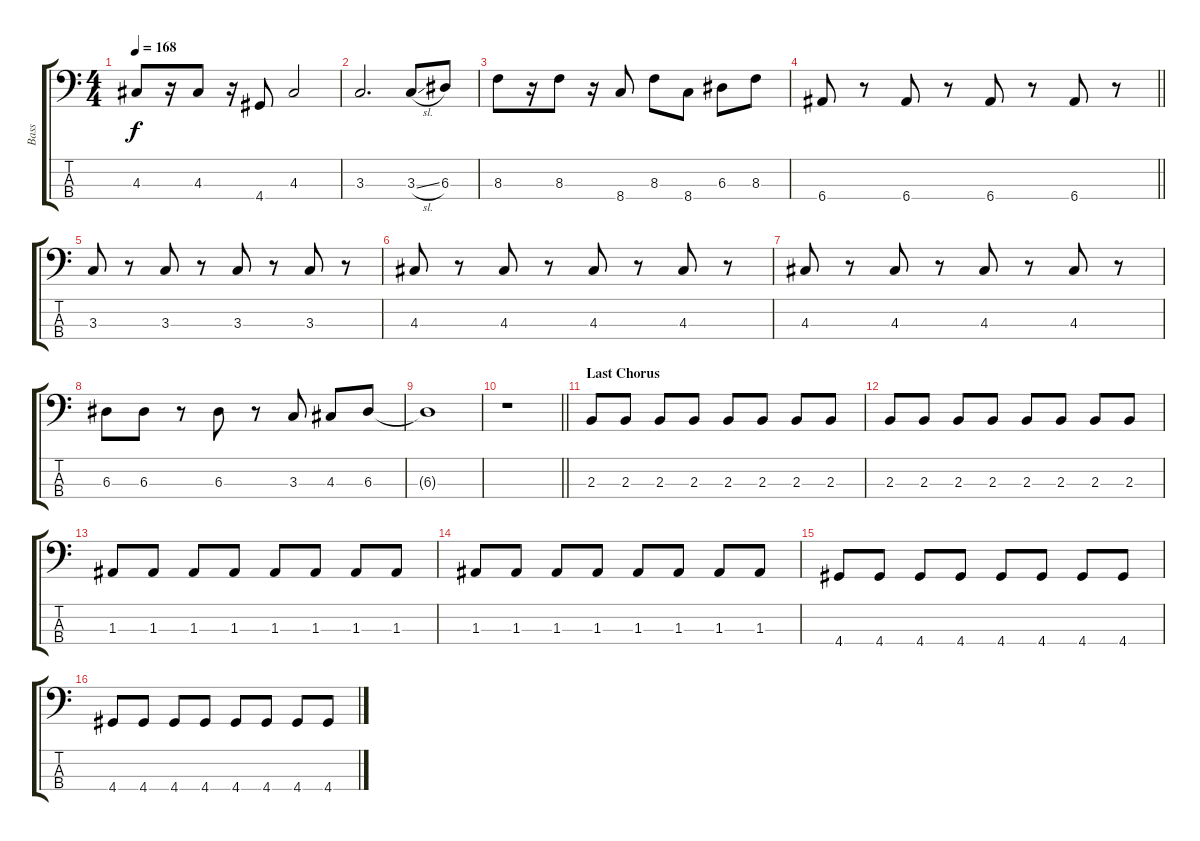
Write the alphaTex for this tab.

\track ("Bass" "Bass") {instrument electricbassfinger}
\staff {score tabs}
\tuning (G2 D2 A1 E1) {hide}
\ts (4 4)
\tempo 168
\clef f4
\ks c
4.3.8{dy f} r.16 4.3.8 r.16 4.4.8 4.3.2 |
3.3.2{d} 3.3{sl}.8 6.3.8 |
8.3.8 r.16 8.3.8 r.16 8.4.8 8.3.8 8.4.8 6.3.8 8.3.8 |
\barLineRight lightlight
6.4.8 r.8 6.4.8 r.8 6.4.8 r.8 6.4.8 r.8 |
3.3.8 r.8 3.3.8 r.8 3.3.8 r.8 3.3.8 r.8 |
4.3.8 r.8 4.3.8 r.8 4.3.8 r.8 4.3.8 r.8 |
4.3.8 r.8 4.3.8 r.8 4.3.8 r.8 4.3.8 r.8 |
6.3.8 6.3.8 r.8 6.3.8 r.8 3.3.8 4.3.8 6.3.8 |
6.3{t}.1 |
\barLineRight lightlight
r.1 |
\section ("" "Last Chorus")
2.3.8 2.3.8 2.3.8 2.3.8 2.3.8 2.3.8 2.3.8 2.3.8 |
2.3.8 2.3.8 2.3.8 2.3.8 2.3.8 2.3.8 2.3.8 2.3.8 |
1.3.8 1.3.8 1.3.8 1.3.8 1.3.8 1.3.8 1.3.8 1.3.8 |
1.3.8 1.3.8 1.3.8 1.3.8 1.3.8 1.3.8 1.3.8 1.3.8 |
4.4.8 4.4.8 4.4.8 4.4.8 4.4.8 4.4.8 4.4.8 4.4.8 |
4.4.8 4.4.8 4.4.8 4.4.8 4.4.8 4.4.8 4.4.8 4.4.8
